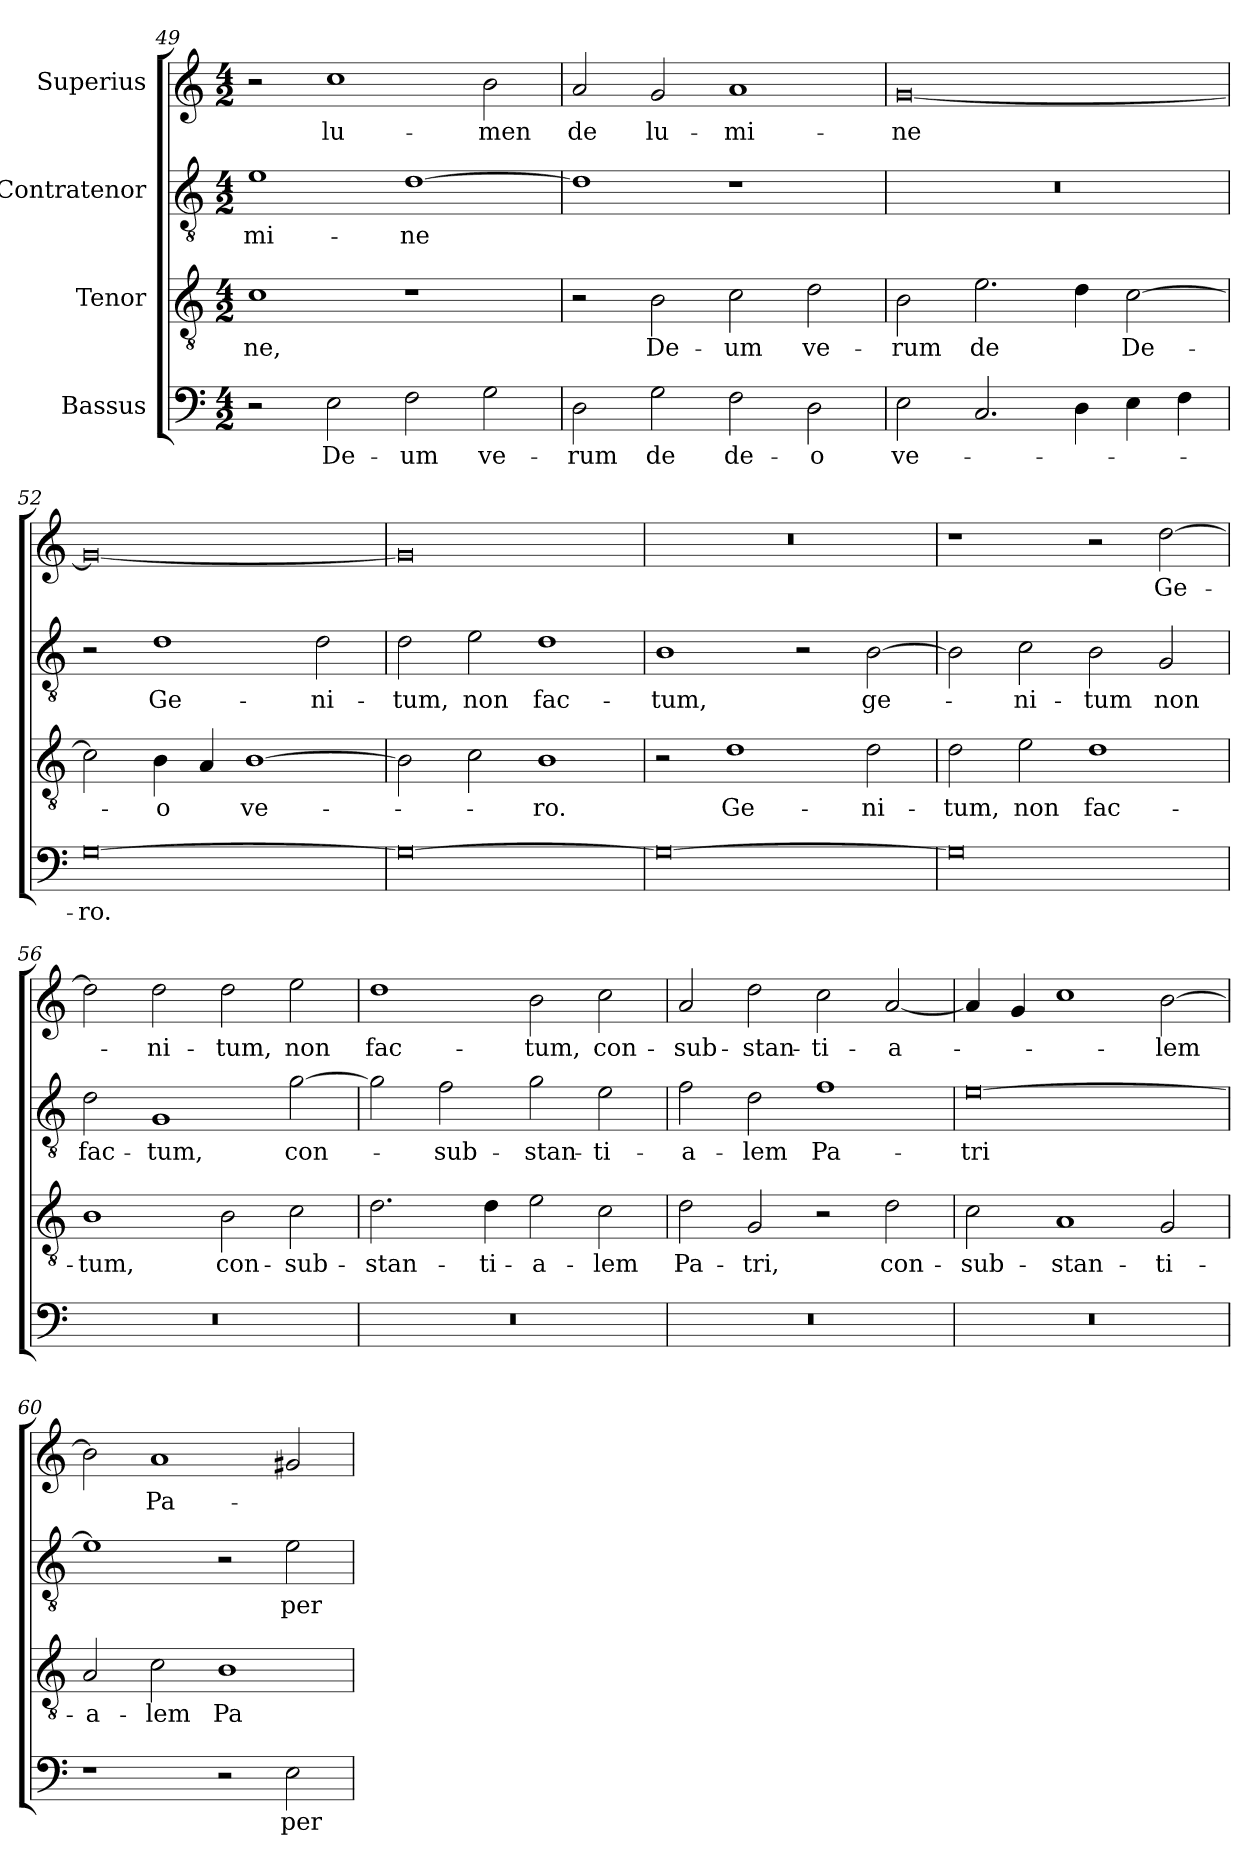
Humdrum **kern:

**kern	**text	**kern	**text	**kern	**text	**kern	**text
*part4	*part4	*part3	*part3	*part2	*part2	*part1	*part1
*staff4	*staff4	*staff3	*staff3	*staff2	*staff2	*staff1	*staff1
*I"Bassus	*	*I"Tenor	*	*I"Contratenor	*	*I"Superius	*
*clefF4	*	*clefGv2	*	*clefGv2	*	*clefG2	*
*k[]	*	*k[]	*	*k[]	*	*k[]	*
*M4/2	*	*M4/2	*	*M4/2	*	*M4/2	*
=49	=49	=49	=49	=49	=49	=49	=49
2r	.	1c\	-ne,	1e\	-mi-	2r	.
2E\	De-	.	.	.	.	1cc\	lu-
2F\	-um	1r	.	[1d\	-ne	.	.
2G\	ve-	.	.	.	.	2b\	-men
=50	=50	=50	=50	=50	=50	=50	=50
2D\	-rum	2r	.	1d\]	.	2a/	de
2G\	de	2B\	De-	.	.	2g/	lu-
2F\	de-	2c\	-um	1r	.	1a/	-mi-
2D\	-o	2d\	ve-	.	.	.	.
=51	=51	=51	=51	=51	=51	=51	=51
2E\	ve-	2B\	-rum	0r	.	[0g/	-ne
2.C/	.	2.e\	de	.	.	.	.
4D\	.	4d\	.	.	.	.	.
4E\	.	[2c\	De-	.	.	.	.
4F\	.	.	.	.	.	.	.
=52	=52	=52	=52	=52	=52	=52	=52
[0G\	-ro.	2c\]	.	2r	.	0g/_	.
.	.	4B\	-o	1d\	Ge-	.	.
.	.	4A/	.	.	.	.	.
.	.	[1B\	ve-	.	.	.	.
.	.	.	.	2d\	-ni-	.	.
=53	=53	=53	=53	=53	=53	=53	=53
0G\_	.	2B\]	.	2d\	-tum,	0g/]	.
.	.	2c\	.	2e\	non	.	.
.	.	1B\	-ro.	1d\	fac-	.	.
=54	=54	=54	=54	=54	=54	=54	=54
0G\_	.	2r	.	1B\	-tum,	0r	.
.	.	1d\	Ge-	.	.	.	.
.	.	.	.	2r	.	.	.
.	.	2d\	-ni-	[2B\	ge-	.	.
=55	=55	=55	=55	=55	=55	=55	=55
0G\]	.	2d\	-tum,	2B\]	.	1r	.
.	.	2e\	non	2c\	-ni-	.	.
.	.	1d\	fac-	2B\	-tum	2r	.
.	.	.	.	2G/	non	[2dd\	Ge-
=56	=56	=56	=56	=56	=56	=56	=56
0r	.	1B\	-tum,	2d\	fac-	2dd\]	.
.	.	.	.	1G/	-tum,	2dd\	-ni-
.	.	2B\	con-	.	.	2dd\	-tum,
.	.	2c\	-sub-	[2g\	con-	2ee\	non
=57	=57	=57	=57	=57	=57	=57	=57
0r	.	2.d\	-stan-	2g\]	.	1dd\	fac-
.	.	.	.	2f\	-sub-	.	.
.	.	4d\	-ti-	.	.	.	.
.	.	2e\	-a-	2g\	-stan-	2b\	-tum,
.	.	2c\	-lem	2e\	-ti-	2cc\	con-
=58	=58	=58	=58	=58	=58	=58	=58
0r	.	2d\	Pa-	2f\	-a-	2a/	-sub-
.	.	2G/	-tri,	2d\	-lem	2dd\	-stan-
.	.	2r	.	1f\	Pa-	2cc\	-ti-
.	.	2d\	con-	.	.	[2a/	-a-
=59	=59	=59	=59	=59	=59	=59	=59
0r	.	2c\	-sub-	[0e\	-tri	4a/]	.
.	.	.	.	.	.	4g/	.
.	.	1A/	-stan-	.	.	1cc\	.
.	.	2G/	-ti-	.	.	[2b\	-lem
=60	=60	=60	=60	=60	=60	=60	=60
1r	.	2A/	-a-	1e\]	.	2b\]	.
.	.	2c\	-lem	.	.	1a/	Pa-
2r	.	1B\	Pa-	2r	.	.	.
2E\	per	.	.	2e\	per	2g#X/	.
=	=	=	=	=	=	=	=
*-	*-	*-	*-	*-	*-	*-	*-
